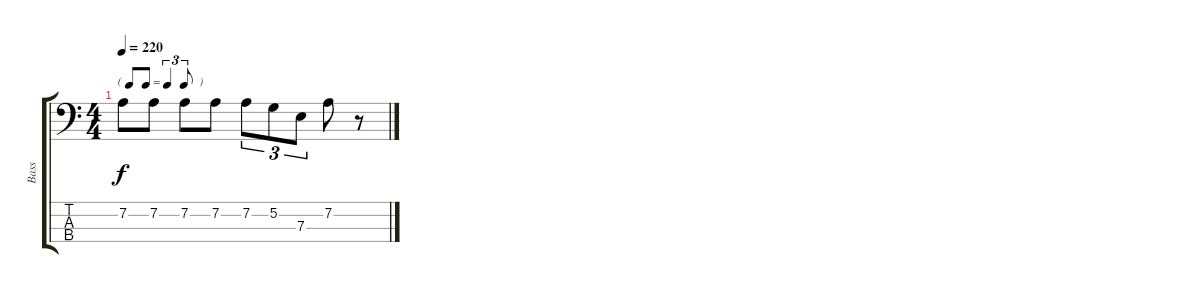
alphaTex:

\track ("Bass" "Bass") {instrument electricbassfinger}
\staff {score tabs}
\tuning (G2 D2 A1 E1) {hide}
\ts (4 4)
\tf triplet8th
\tempo 220
\clef f4
\ks c
7.2.8{dy f} 7.2.8 7.2.8 7.2.8 7.2.8{tu (3 2)} 5.2.8{tu (3 2)} 7.3.8{tu (3 2)} 7.2.8 r.8
